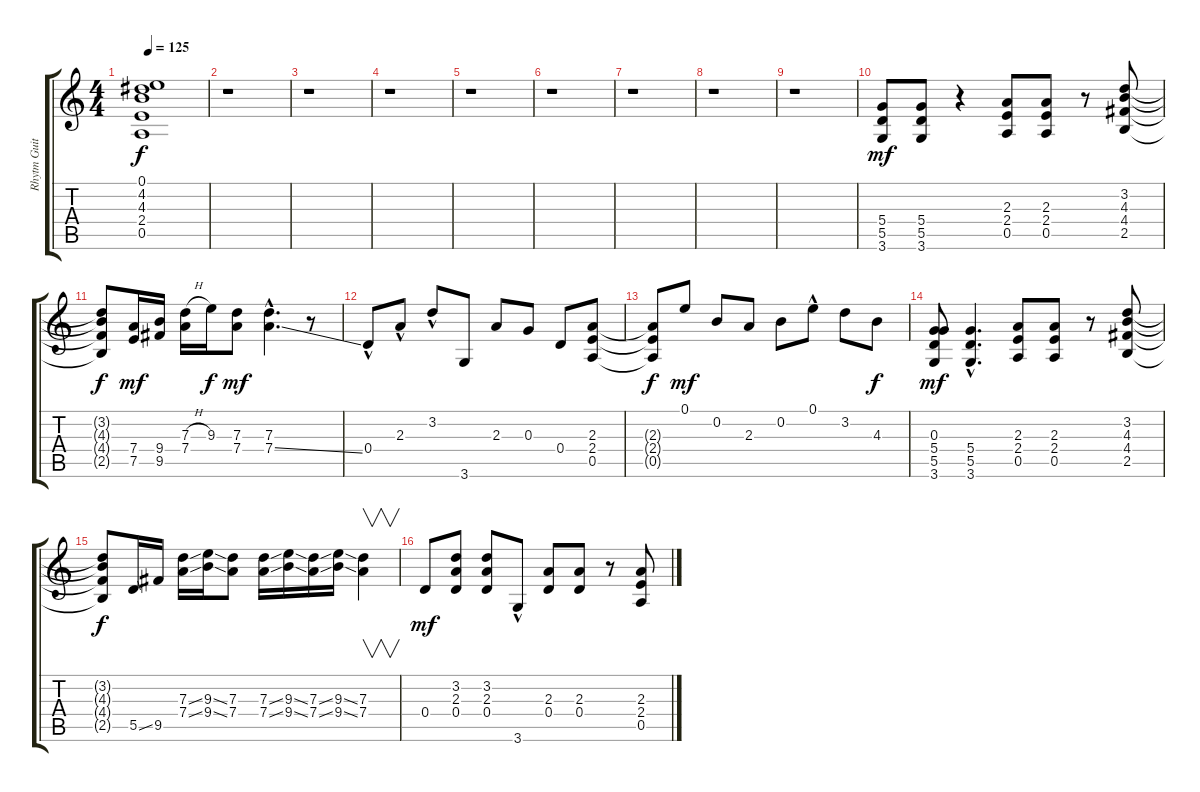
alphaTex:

\track ("Rhytm Guitar" "Rhytm Guit") {instrument distortionguitar}
\staff {score tabs}
\tuning (E4 B3 G3 D3 A2 E2) {hide}
\ts (4 4)
\tempo 125
\clef g2
\ks c
(0.1{t} 4.2{t} 4.3{t} 2.4{t} 0.5{t}).1{dy f} |
r.1 |
r.1 |
r.1 |
r.1 |
r.1 |
r.1 |
r.1 |
r.1 |
(5.4 5.5 3.6).8{dy mf} (5.4 5.5 3.6).8 r.4 (2.3 2.4 0.5).8 (2.3 2.4 0.5).8 r.8 (3.2 4.3 4.4 2.5).8 |
(3.2{t} 4.3{t} 4.4{t} 2.5{t}).8{dy f} (7.4 7.5).16{dy mf} (9.4 9.5).16 (7.3{h} 7.4).16 9.3.16{dy f} (7.3 7.4).8{dy mf} (7.3{hac} 7.4{ss hac}).4{d} r.8 |
0.4{hac}.8 2.3{hac}.8 3.2{hac}.8 3.6.8 2.3.8 0.3.8 0.4.8 (2.3 2.4 0.5).8 |
(2.3{t} 2.4{t} 0.5{t}).8{dy f} 0.1.8{dy mf} 0.2.8 2.3.8 0.2.8 0.1{hac}.8 3.2.8 4.3.8{dy f} |
(0.3 5.4 5.5 3.6).8{dy mf} (5.4 5.5{hac} 3.6).4{d} (2.3 2.4 0.5).8 (2.3 2.4 0.5).8 r.8 (3.2 4.3 4.4 2.5).8 |
(3.2{t} 4.3{t} 4.4{t} 2.5{t}).8{dy f} 5.5{ss}.16 9.5.16 (7.3{ss} 7.4{ss}).16 (9.3{ss} 9.4{ss}).16 (7.3 7.4).8 (7.3{ss} 7.4{ss}).16 (9.3{ss} 9.4{ss}).16 (7.3{ss} 7.4{ss}).16 (9.3{ss} 9.4{ss}).16 (7.3 7.4).4{v} |
0.4.8{dy mf} (3.2 2.3 0.4).8 (3.2 2.3 0.4).8 3.6{hac}.8 (2.3 0.4).8 (2.3 0.4).8 r.8 (2.3 2.4 0.5).8
